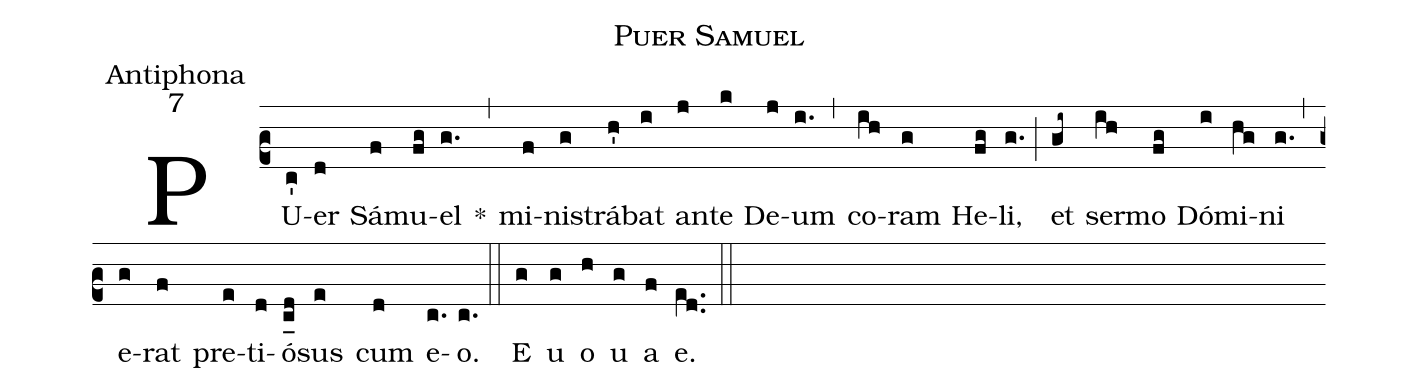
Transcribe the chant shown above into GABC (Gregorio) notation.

name:Puer Samuel;
office-part:Antiphona;
mode:7;
%%
(c2) PU(c')er(d) Sá(f)mu(fg)el(g.) *(,) mi(f)ni(g)strá(h')bat(i) an(j)te(k) De(j)um(i.) (,) co(ih)ram(g) He(fg)li,(g.) (;) et(gi~) ser(ih)mo(fg) Dó(i)mi(hg)ni(g.) (,) e(g)rat(f) pre(e)ti(d)ó(c_[ll:1]d)sus(e) cum(d) e(c.)o.(c.) (::) <eu>E(g) u(g) o(h) u(g) a(f) e.</eu>(e[ll:1]d..) (::)
